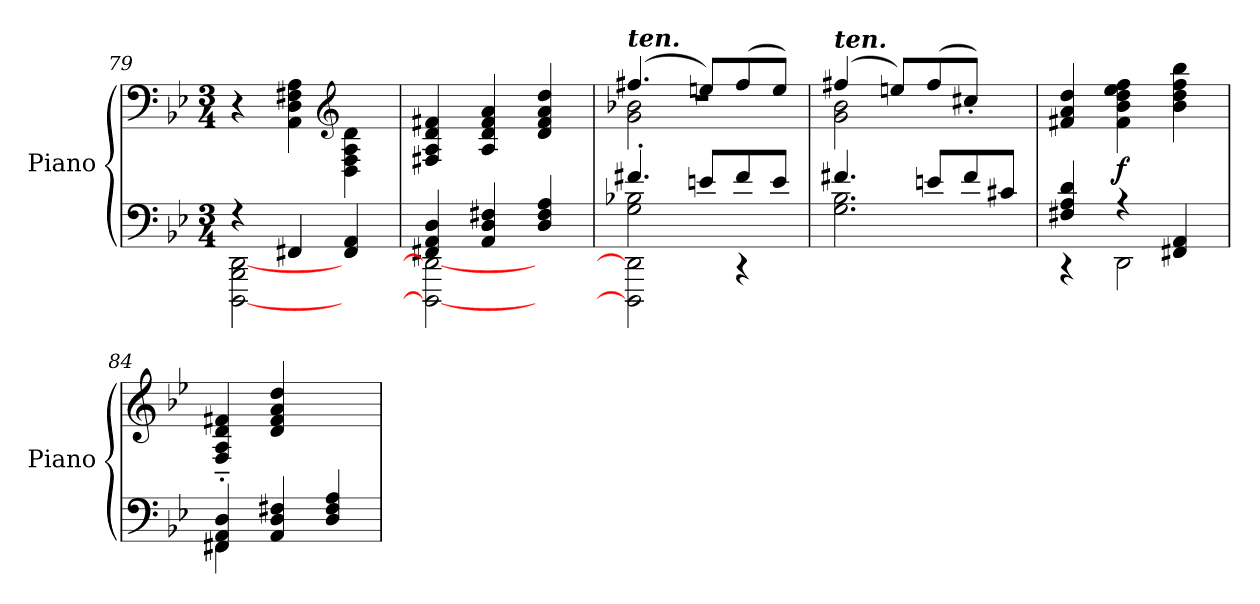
**kern	**kern	**dynam
*part1	*part1	*part1
*staff2	*staff1	*staff1/2
*I"Piano	*	*
*I'Piano	*	*
!!LO:LB:g=z
*clefF4	*clefF4	*
*k[b-e-]	*k[b-e-]	*
*M3/4	*M3/4	*
=79	=79	=79
*^	*	*
4rF	[<2DDD\ 2BBB-\ [<2DD\	4r	.
4FF#X/	.	4AA\ 4D\ 4F#X\ 4A\	.
*	*	*clefG2	*
4FF#/ 4AA/	4ryy	4D\ 4F#\ 4A\ 4d\	.
=80	=80	=80	=80
4FF#X/ 4AA/ 4D/	2DDD\_ 2DD\_	4F#X/ 4A/ 4d/ 4f#X/	.
4AA/ 4D/ 4F#X/	.	4A/ 4d/ 4f#/ 4a/	.
4D/ 4F#/ 4A/	4ryy	4d/ 4f#/ 4a/ 4dd/	.
=81	=81	=81	=81
*	*^	*^	*
*	*	*	*	*^	*
!	!	!	!LO:TX:a:Bi:t=ten.	!	!	!
4.f#X'>'>/	2DDD\] 2DD\]	2G\ 2B-X\	(>4.ff#X/	2g\ 2b-X\	2.r	.
8en/L	.	.	8een/L)	.	.	.
8f#/	4rCC	4ryy	(>8ff#/	4ryy	.	.
8e/J	.	.	8ee/J)	.	.	.
*	*v	*v	*	*	*	*
*	*	*	*v	*v	*
=82	=82	=82	=82	=82
!	!	!LO:TX:a:Bi:t=ten.	!	!
4.f#X/	2.G\ 2.B-\	(>4ff#X/	2g\ 2b-\	.
.	.	8een/L)	.	.
8en/L	.	(>8ff#/	.	.
8f#/	.	8cc#X'>/J)	8ryy	.
8c#X/J	.	8ryy	8ryy	.
*	*	*v	*v	*
=83	=83	=83	=83
4F#X/ 4A/ 4d/	4rCC	4f#X/ 4a/ 4dd/	.
!	!	!	!LO:DY:b
4rA	2DD\	4f#\ 4b-\ 4dd\ 4ee-\ 4ff\	f
4FF#X/ 4AA/	.	4b-\ 4dd\ 4ff\ 4bb-\	.
!!LO:LB:g=z
=84	=84	=84	=84
4FF#X/'<~< 4AA/'<~< 4D/'<~<	4FF#X\	4F/ 4A/ 4d/ 4f#X/	.
4AA/ 4D/ 4F#X/	2ryy	4d/ 4f#/ 4a/ 4dd/	.
4D/ 4F#/ 4A/	.	4ryy	.
*v	*v	*	*
=	=	=
*-	*-	*-
